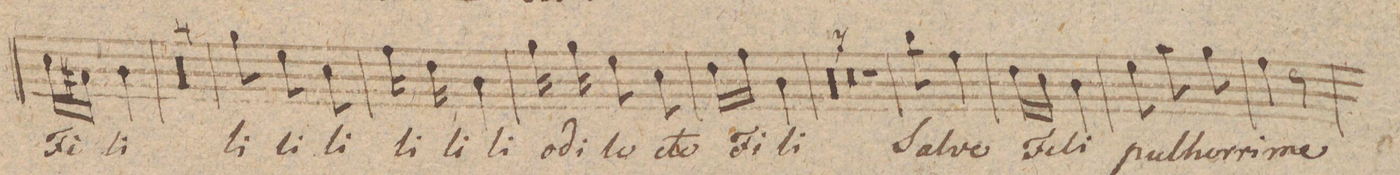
**kern	**text
*I"Canto Solo	*
*clefC1	*
*k[]	*
*M3/8	*
16a\LL	Fi-
16f#X\JJ	.
4g\	-li
=63	=63
4.r	.
=64	=64
4.r	.
=65	=65
4.r	.
=66	=66
4.r	.
=67	=67
8ee\	li
8cc\	li
8a\	li
=68	=68
16dd\	li
16b\	li
4g\	li
=69	=69
16ee\	o-
16ee\	-di-
8cc\	-le-
8a\	-cte
=70	=70
16b\LL	Fi-
16dd\JJ	.
4g\	-li
=71	=71
4.r	.
=72	=72
4.r	.
=73	=73
4.r	.
=74	=74
4.r	.
=75	=75
4.r	.
=76	=76
4.r	.
=77	=77
4.r	.
=78	=78
8gg\	Sal-
4dd\	-ve
=79	=79
16b\LL	Fi-
16a\JJ	.
4g\	-li
=80	=80
8cc\	pul-
8ff\	-her-
8ee\	-ri-
=81	=81
4dd\	-me
8r	.
=82	=82
*-	*-
